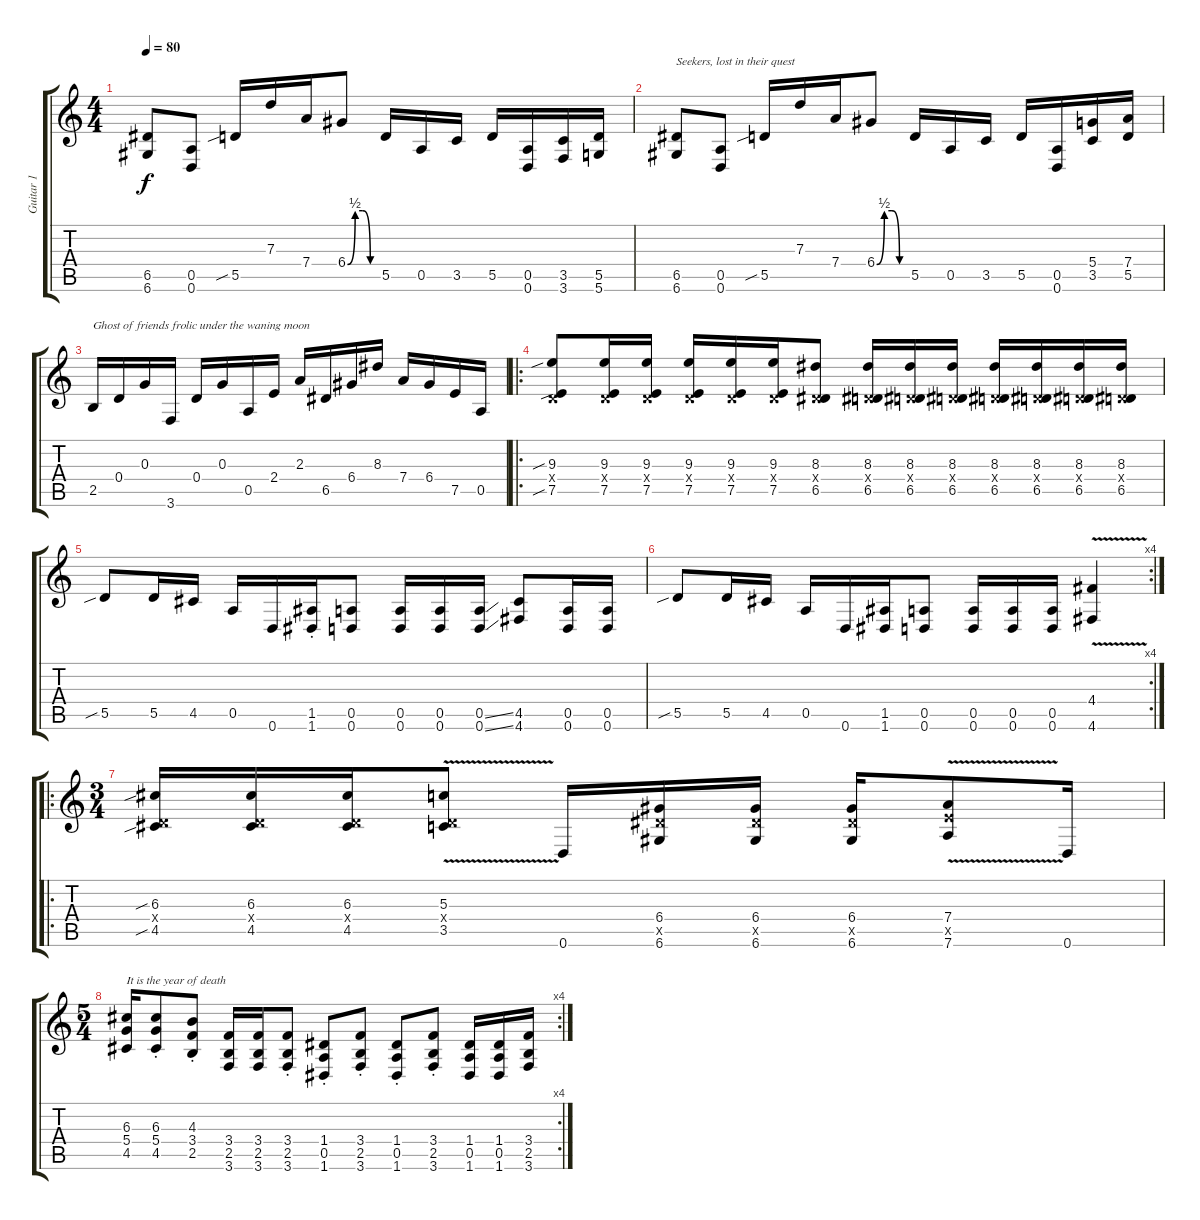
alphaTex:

\track ("Guitar 1" "Guitar 1") {instrument distortionguitar}
\staff {score tabs}
\tuning (E4 B3 G3 D3 A2 D2) {hide}
\ts (4 4)
\tempo 80
\clef g2
\ks c
(6.5 6.6).8{dy f} (0.5 0.6).8 5.5{sib}.16 7.3.16 7.4.16 6.4{be (custom 0 0 15 2 30 2 45 0 60 0)}.8 5.5.16 0.5.16 3.5.16 5.5.16 (0.5 0.6).16 (3.5 3.6).16 (5.5 5.6).16 |
(6.5 6.6).8{txt "Seekers, lost in their quest"} (0.5 0.6).8 5.5{sib}.16 7.3.16 7.4.16 6.4{be (custom 0 0 15 2 30 2 45 0 60 0)}.8 5.5.16 0.5.16 3.5.16 5.5.16 (0.5 0.6).16 (5.4 3.5).16 (7.4 5.5).16 |
2.5.16{txt "Ghost of friends frolic under the waning moon"} 0.4.16 0.3.16 3.6.16 0.4.16 0.3.16 0.5.16 2.4.16 2.3.16 6.5.16 6.4.16 8.3.16 7.4.16 6.4.16 7.5.16 0.5.16 |
\ro
(9.3{sib} 0.4{x} 7.5{sib}).8 (9.3 0.4{x} 7.5).16 (9.3 0.4{x} 7.5).16 (9.3 0.4{x} 7.5).16 (9.3 0.4{x} 7.5).16 (9.3 0.4{x} 7.5).16 (8.3 0.4{x} 6.5).8 (8.3 0.4{x} 6.5).16 (8.3 0.4{x} 6.5).16 (8.3 0.4{x} 6.5).16 (8.3 0.4{x} 6.5).16 (8.3 0.4{x} 6.5).16 (8.3 0.4{x} 6.5).16 (8.3 0.4{x} 6.5).16 |
5.5{sib}.8 5.5.16 4.5.16 0.5.16 0.6.16 (1.5{st} 1.6{st}).16 (0.5 0.6).8 (0.5 0.6).16 (0.5 0.6).16 (0.5{ss} 0.6{ss}).16 (4.5 4.6).8 (0.5 0.6).16 (0.5 0.6).16 |
\rc 4
5.5{sib}.8 5.5.16 4.5.16 0.5.16 0.6.16 (1.5 1.6).16 (0.5 0.6).8 (0.5 0.6).16 (0.5 0.6).16 (0.5 0.6).16 (4.4{v} 4.6{v}).4 |
\ro
\ts (3 4)
(6.3{sib} 0.4{x} 4.5{sib}).16 (6.3 0.4{x} 4.5).16 (6.3 0.4{x} 4.5).16 (5.3 0.4{x} 3.5{v}).8 0.6.16 (6.4 6.5{x} 6.6).16 (6.4 6.5{x} 6.6).16 (6.4 6.5{x} 6.6).16 (7.4{v} 7.5{x} 7.6{v}).8 0.6.16 |
\rc 4
\ts (5 4)
(6.3 5.4 4.5).16{txt "It is the year of death"} (6.3{st} 5.4{st} 4.5{st}).8 (4.3{st} 3.4{st} 2.5{st}).8 (3.4 2.5 3.6).16 (3.4 2.5 3.6).16 (3.4{st} 2.5{st} 3.6{st}).8 (1.4{st} 0.5{st} 1.6{st}).8 (3.4{st} 2.5{st} 3.6{st}).8 (1.4{st} 0.5{st} 1.6{st}).8 (3.4{st} 2.5{st} 3.6{st}).8 (1.4 0.5 1.6).16 (1.4 0.5 1.6).16 (3.4 2.5 3.6).16
